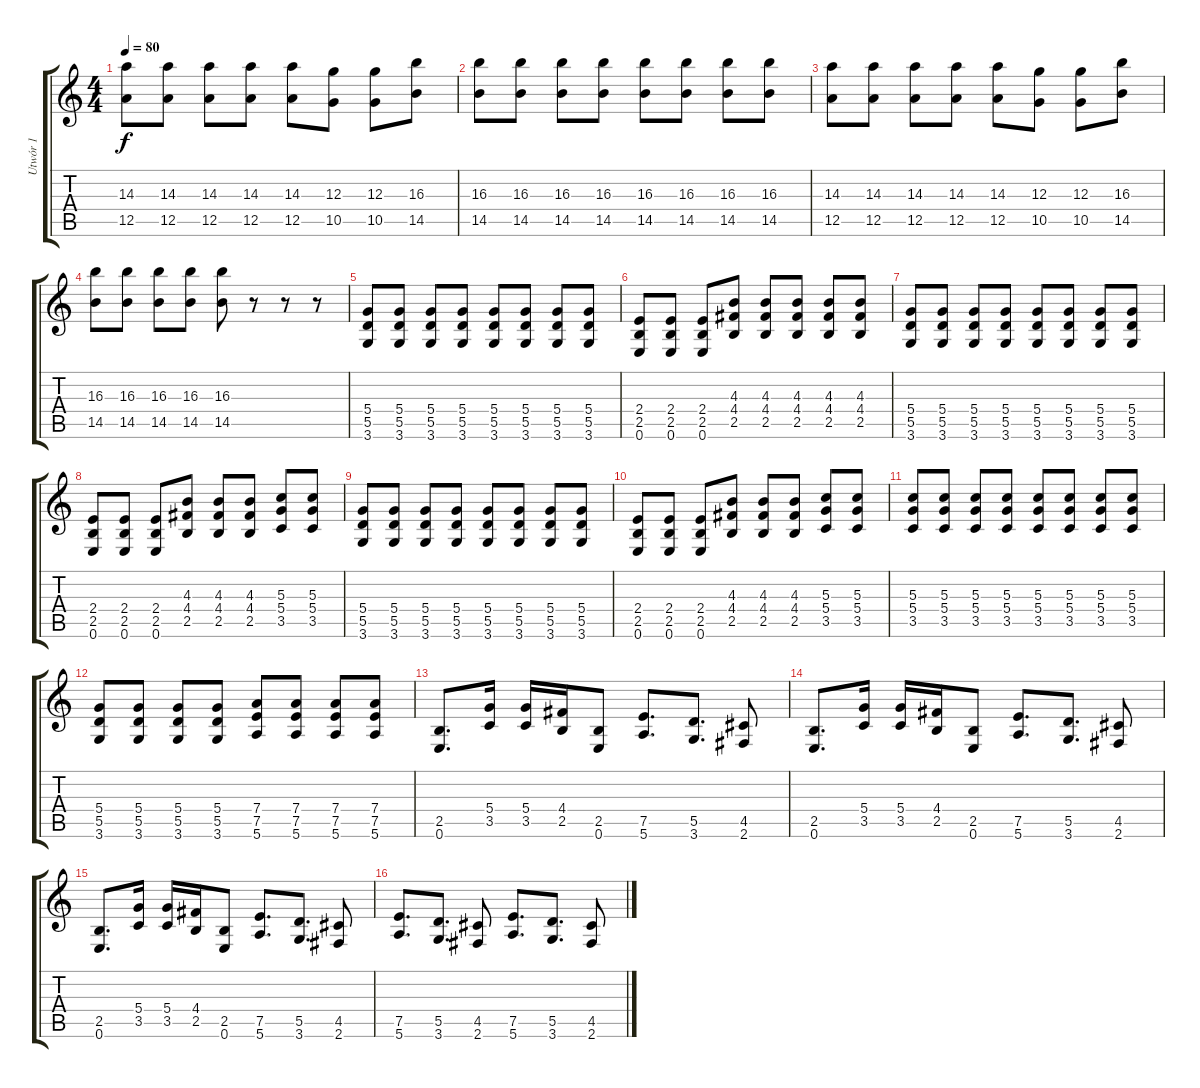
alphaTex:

\track ("Utwór 1" "Utwór 1") {instrument electricguitarclean}
\staff {score tabs}
\tuning (E4 B3 G3 D3 A2 E2) {hide}
\ts (4 4)
\tempo 80
\clef g2
\ks c
(14.3 12.5).8{dy f instrument distortionguitar} (14.3 12.5).8 (14.3 12.5).8 (14.3 12.5).8 (14.3 12.5).8 (12.3 10.5).8 (12.3 10.5).8 (16.3 14.5).8 |
(16.3 14.5).8 (16.3 14.5).8 (16.3 14.5).8 (16.3 14.5).8 (16.3 14.5).8 (16.3 14.5).8 (16.3 14.5).8 (16.3 14.5).8 |
(14.3 12.5).8 (14.3 12.5).8 (14.3 12.5).8 (14.3 12.5).8 (14.3 12.5).8 (12.3 10.5).8 (12.3 10.5).8 (16.3 14.5).8 |
(16.3 14.5).8 (16.3 14.5).8 (16.3 14.5).8 (16.3 14.5).8 (16.3 14.5).8 r.8 r.8 r.8 |
(5.4 5.5 3.6).8 (5.4 5.5 3.6).8 (5.4 5.5 3.6).8 (5.4 5.5 3.6).8 (5.4 5.5 3.6).8 (5.4 5.5 3.6).8 (5.4 5.5 3.6).8 (5.4 5.5 3.6).8 |
(2.4 2.5 0.6).8 (2.4 2.5 0.6).8 (2.4 2.5 0.6).8 (4.3 4.4 2.5).8 (4.3 4.4 2.5).8 (4.3 4.4 2.5).8 (4.3 4.4 2.5).8 (4.3 4.4 2.5).8 |
(5.4 5.5 3.6).8 (5.4 5.5 3.6).8 (5.4 5.5 3.6).8 (5.4 5.5 3.6).8 (5.4 5.5 3.6).8 (5.4 5.5 3.6).8 (5.4 5.5 3.6).8 (5.4 5.5 3.6).8 |
(2.4 2.5 0.6).8 (2.4 2.5 0.6).8 (2.4 2.5 0.6).8 (4.3 4.4 2.5).8 (4.3 4.4 2.5).8 (4.3 4.4 2.5).8 (5.3 5.4 3.5).8 (5.3 5.4 3.5).8 |
(5.4 5.5 3.6).8 (5.4 5.5 3.6).8 (5.4 5.5 3.6).8 (5.4 5.5 3.6).8 (5.4 5.5 3.6).8 (5.4 5.5 3.6).8 (5.4 5.5 3.6).8 (5.4 5.5 3.6).8 |
(2.4 2.5 0.6).8 (2.4 2.5 0.6).8 (2.4 2.5 0.6).8 (4.3 4.4 2.5).8 (4.3 4.4 2.5).8 (4.3 4.4 2.5).8 (5.3 5.4 3.5).8 (5.3 5.4 3.5).8 |
(5.3 5.4 3.5).8 (5.3 5.4 3.5).8 (5.3 5.4 3.5).8 (5.3 5.4 3.5).8 (5.3 5.4 3.5).8 (5.3 5.4 3.5).8 (5.3 5.4 3.5).8 (5.3 5.4 3.5).8 |
(5.4 5.5 3.6).8 (5.4 5.5 3.6).8 (5.4 5.5 3.6).8 (5.4 5.5 3.6).8 (7.4 7.5 5.6).8 (7.4 7.5 5.6).8 (7.4 7.5 5.6).8 (7.4 7.5 5.6).8 |
(2.5 0.6).8{d} (5.4 3.5).16 (5.4 3.5).16 (4.4 2.5).16 (2.5 0.6).8 (7.5 5.6).8{d} (5.5 3.6).8{d} (4.5 2.6).8 |
(2.5 0.6).8{d} (5.4 3.5).16 (5.4 3.5).16 (4.4 2.5).16 (2.5 0.6).8 (7.5 5.6).8{d} (5.5 3.6).8{d} (4.5 2.6).8 |
(2.5 0.6).8{d} (5.4 3.5).16 (5.4 3.5).16 (4.4 2.5).16 (2.5 0.6).8 (7.5 5.6).8{d} (5.5 3.6).8{d} (4.5 2.6).8 |
(7.5 5.6).8{d} (5.5 3.6).8{d} (4.5 2.6).8 (7.5 5.6).8{d} (5.5 3.6).8{d} (4.5 2.6).8
